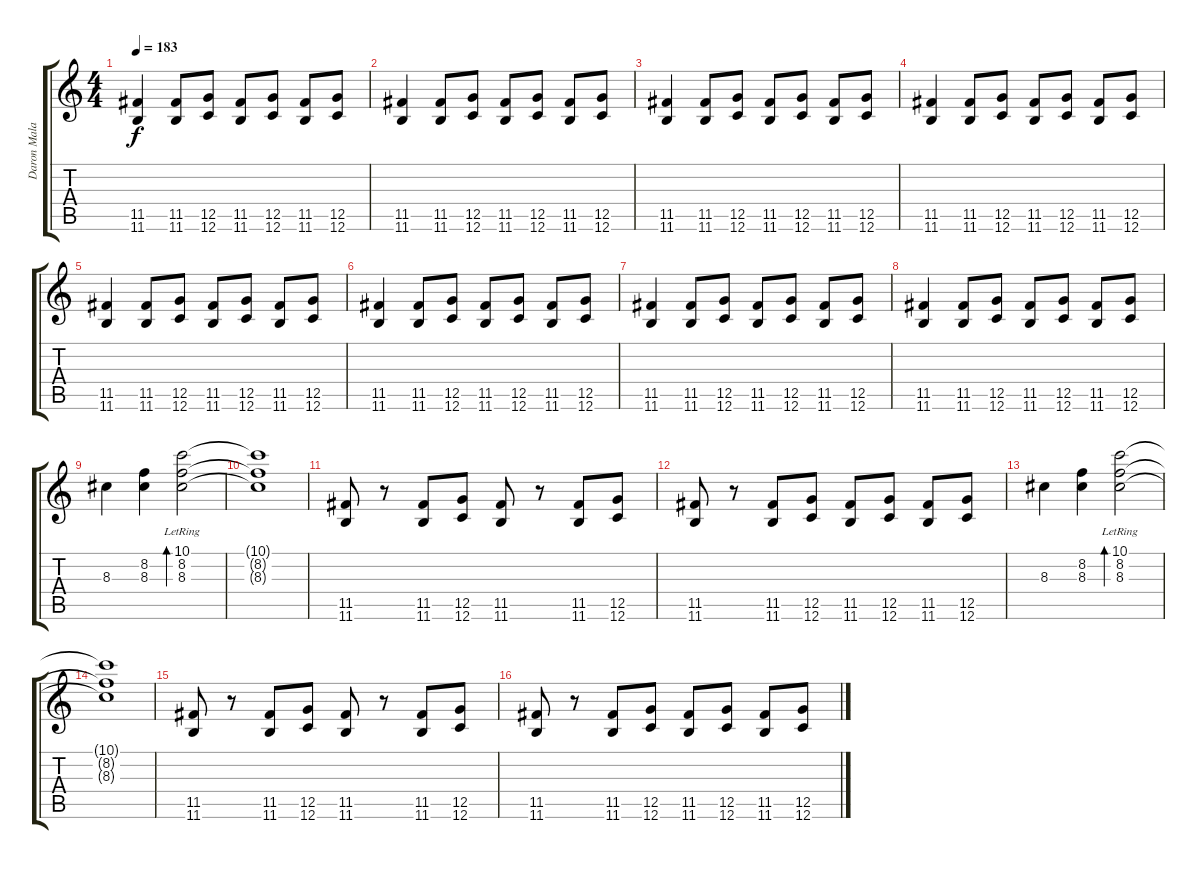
\track ("Daron Malakian" "Daron Mala") {instrument distortionguitar}
\staff {score tabs}
\tuning (D4 A3 F3 C3 G2 C2) {hide}
\ts (4 4)
\tempo 183
\clef g2
\ks c
(11.5 11.6).4{dy f} (11.5 11.6).8 (12.5 12.6).8 (11.5 11.6).8 (12.5 12.6).8 (11.5 11.6).8 (12.5 12.6).8 |
(11.5 11.6).4 (11.5 11.6).8 (12.5 12.6).8 (11.5 11.6).8 (12.5 12.6).8 (11.5 11.6).8 (12.5 12.6).8 |
(11.5 11.6).4 (11.5 11.6).8 (12.5 12.6).8 (11.5 11.6).8 (12.5 12.6).8 (11.5 11.6).8 (12.5 12.6).8 |
(11.5 11.6).4 (11.5 11.6).8 (12.5 12.6).8 (11.5 11.6).8 (12.5 12.6).8 (11.5 11.6).8 (12.5 12.6).8 |
(11.5 11.6).4 (11.5 11.6).8 (12.5 12.6).8 (11.5 11.6).8 (12.5 12.6).8 (11.5 11.6).8 (12.5 12.6).8 |
(11.5 11.6).4 (11.5 11.6).8 (12.5 12.6).8 (11.5 11.6).8 (12.5 12.6).8 (11.5 11.6).8 (12.5 12.6).8 |
(11.5 11.6).4 (11.5 11.6).8 (12.5 12.6).8 (11.5 11.6).8 (12.5 12.6).8 (11.5 11.6).8 (12.5 12.6).8 |
(11.5 11.6).4 (11.5 11.6).8 (12.5 12.6).8 (11.5 11.6).8 (12.5 12.6).8 (11.5 11.6).8 (12.5 12.6).8 |
8.3.4{instrument electricguitarclean} (8.2 8.3).4 (10.1{lr} 8.2 8.3).2{bd 120} |
(10.1{t} 8.2{t} 8.3{t}).1 |
(11.5 11.6).8{instrument distortionguitar} r.8 (11.5 11.6).8 (12.5 12.6).8 (11.5 11.6).8 r.8 (11.5 11.6).8 (12.5 12.6).8 |
(11.5 11.6).8 r.8 (11.5 11.6).8 (12.5 12.6).8 (11.5 11.6).8 (12.5 12.6).8 (11.5 11.6).8 (12.5 12.6).8 |
8.3.4{instrument electricguitarclean} (8.2 8.3).4 (10.1{lr} 8.2 8.3).2{bd 120} |
(10.1{t} 8.2{t} 8.3{t}).1 |
(11.5 11.6).8{instrument distortionguitar} r.8 (11.5 11.6).8 (12.5 12.6).8 (11.5 11.6).8 r.8 (11.5 11.6).8 (12.5 12.6).8 |
(11.5 11.6).8 r.8 (11.5 11.6).8 (12.5 12.6).8 (11.5 11.6).8 (12.5 12.6).8 (11.5 11.6).8 (12.5 12.6).8
